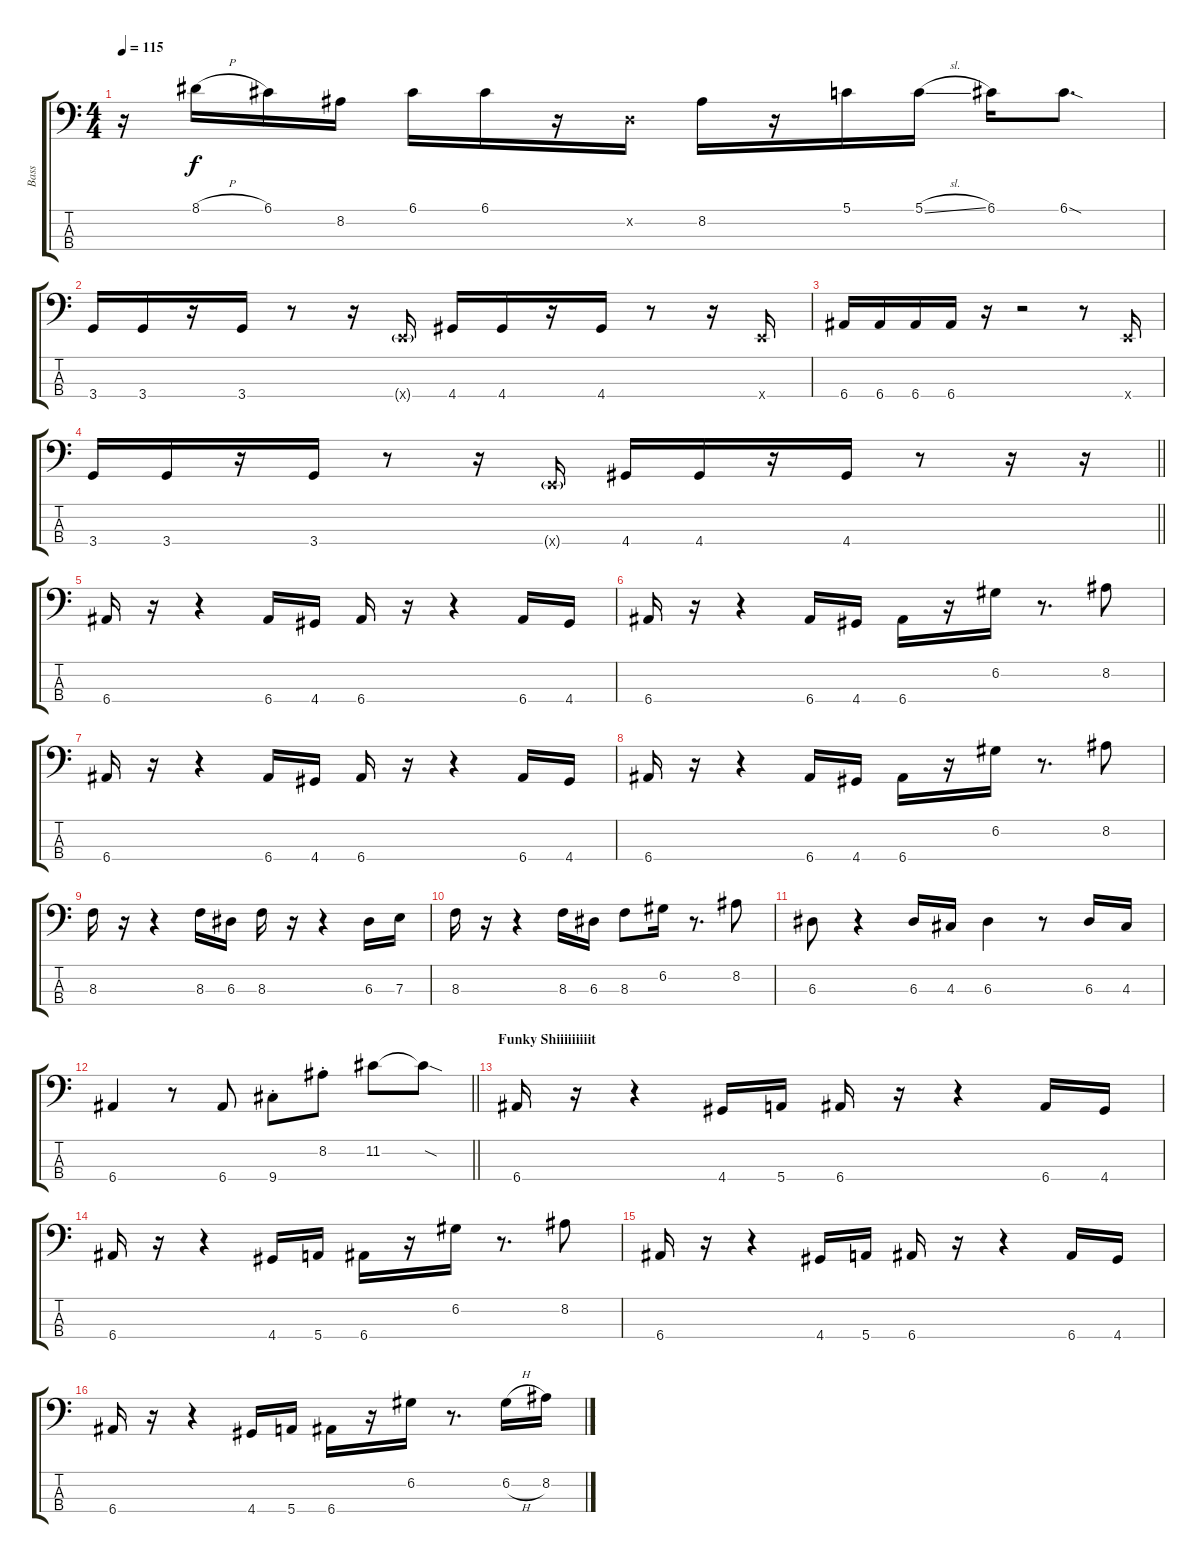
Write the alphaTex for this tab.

\track ("Bass" "Bass") {instrument electricbassfinger}
\staff {score tabs}
\tuning (G2 D2 A1 E1) {hide}
\ts (4 4)
\tempo 115
\clef f4
\ks c
r.16{dy f} 8.1{h}.16 6.1.16 8.2.16 6.1.16 6.1.16 r.16 0.2{x}.16 8.2.16 r.16 5.1.16 5.1{sl}.16 6.1.16 6.1{sod}.8{d} |
3.4.16 3.4.16 r.16 3.4.16 r.8 r.16 0.4{g x}.16 4.4.16 4.4.16 r.16 4.4.16 r.8 r.16 0.4{x}.16 |
6.4.16 6.4.16 6.4.16 6.4.16 r.16 r.2 r.8 0.4{x}.16 |
\barLineRight lightlight
3.4.16 3.4.16 r.16 3.4.16 r.8 r.16 0.4{g x}.16 4.4.16 4.4.16 r.16 4.4.16 r.8 r.16 r.16 |
6.4.16 r.16 r.4 6.4.16 4.4.16 6.4.16 r.16 r.4 6.4.16 4.4.16 |
6.4.16 r.16 r.4 6.4.16 4.4.16 6.4.16 r.16 6.2.16 r.8{d} 8.2.8 |
6.4.16 r.16 r.4 6.4.16 4.4.16 6.4.16 r.16 r.4 6.4.16 4.4.16 |
6.4.16 r.16 r.4 6.4.16 4.4.16 6.4.16 r.16 6.2.16 r.8{d} 8.2.8 |
8.3.16 r.16 r.4 8.3.16 6.3.16 8.3.16 r.16 r.4 6.3.16 7.3.16 |
8.3.16 r.16 r.4 8.3.16 6.3.16 8.3.8 6.2.16 r.8{d} 8.2.8 |
6.3.8 r.4 6.3.16 4.3.16 6.3.4 r.8 6.3.16 4.3.16 |
\barLineRight lightlight
6.4.4 r.8 6.4.8 9.4{st}.8 8.2{st}.8 11.2.8 11.2{sod t}.8 |
\section ("" "Funky Shiiiiiiiiit")
6.4.16 r.16 r.4 4.4.16 5.4.16 6.4.16 r.16 r.4 6.4.16 4.4.16 |
6.4.16 r.16 r.4 4.4.16 5.4.16 6.4.16 r.16 6.2.16 r.8{d} 8.2.8 |
6.4.16 r.16 r.4 4.4.16 5.4.16 6.4.16 r.16 r.4 6.4.16 4.4.16 |
6.4.16 r.16 r.4 4.4.16 5.4.16 6.4.16 r.16 6.2.16 r.8{d} 6.2{h}.16 8.2.16
